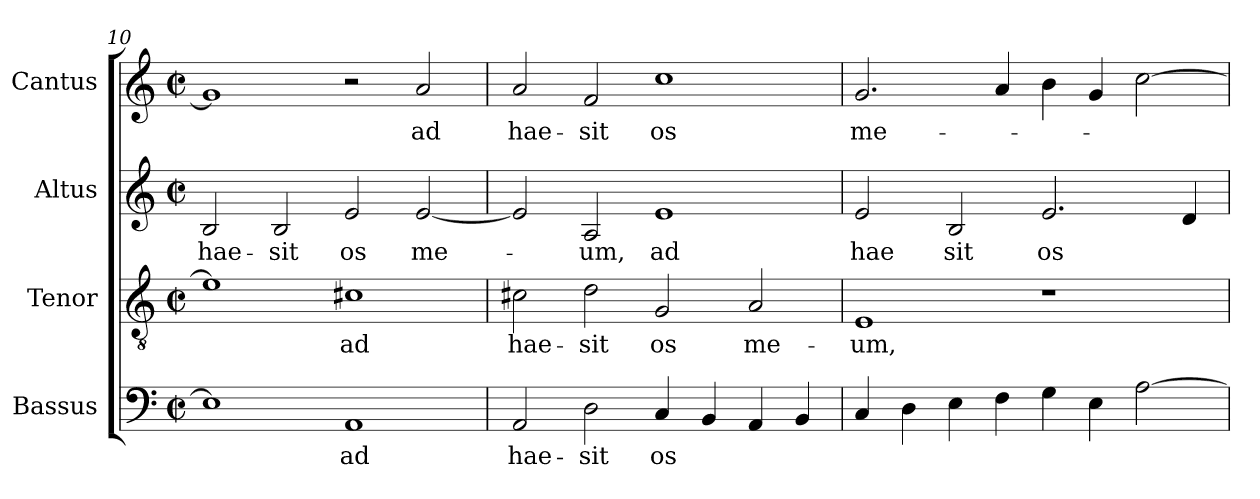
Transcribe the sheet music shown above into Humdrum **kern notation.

**kern	**text	**kern	**text	**kern	**text	**kern	**text
*part4	*part4	*part3	*part3	*part2	*part2	*part1	*part1
*staff4	*staff4	*staff3	*staff3	*staff2	*staff2	*staff1	*staff1
*I"Bassus	*	*I"Tenor	*	*I"Altus	*	*I"Cantus	*
*clefF4	*	*clefGv2	*	*clefG2	*	*clefG2	*
*M2/2	*	*M2/2	*	*M2/2	*	*M2/2	*
*met(c|)	*	*met(c|)	*	*met(c|)	*	*met(c|)	*
=10	=10	=10	=10	=10	=10	=10	=10
!	!	!	!	!	!LO:LY:b:cj	!	!
1E]	.	1e]	.	2B/	-hae-	1g#]	.
!	!	!	!	!	!LO:LY:b:cj	!	!
.	.	.	.	2B/	-sit	.	.
!	!LO:LY:b:cj	!	!LO:LY:b:cj	!	!LO:LY:b:cj	!	!
1AA	ad	1c#X	ad	2e/	os	2r	.
!	!	!	!	!	!LO:LY:b	!	!LO:LY:b:cj
.	.	.	.	[>2e/	me-	2a/	ad
!!LO:LB:g=z
=11	=11	=11	=11	=11	=11	=11	=11
!	!LO:LY:b:cj	!	!LO:LY:b:cj	!	!	!	!LO:LY:b:cj
2AA/	hae-	2c#X\	hae-	2e/]	.	2a/	hae-
!	!LO:LY:b:cj	!	!LO:LY:b:cj	!	!LO:LY:b:cj	!	!LO:LY:b:cj
2D\	-sit	2d\	-sit	2A/	-um,	2f/	-sit
!	!LO:LY:b:cj	!	!LO:LY:b:cj	!	!LO:LY:b:cj	!	!LO:LY:b:cj
4C/	os	2G/	os	1e	ad	1cc	os
4BB/	.	.	.	.	.	.	.
!	!	!	!LO:LY:b:cj	!	!	!	!
4AA/	.	2A/	me-	.	.	.	.
4BB/	.	.	.	.	.	.	.
=12	=12	=12	=12	=12	=12	=12	=12
!	!	!	!LO:LY:b:cj	!	!LO:LY:b:cj	!	!LO:LY:b
4C/	.	1E	-um,	2e/	hae	2.g/	me-
4D\	.	.	.	.	.	.	.
!	!	!	!	!	!LO:LY:b:cj	!	!
4E\	.	.	.	2B/	sit	.	.
4F\	.	.	.	.	.	4a/	.
!	!	!	!	!	!LO:LY:b:cj	!	!
4G\	.	1r	.	2.e/	os	4b\	.
4E\	.	.	.	.	.	4g/	.
[>2A\	.	.	.	.	.	[>2cc\	.
.	.	.	.	4d/	.	.	.
=	=	=	=	=	=	=	=
*-	*-	*-	*-	*-	*-	*-	*-
